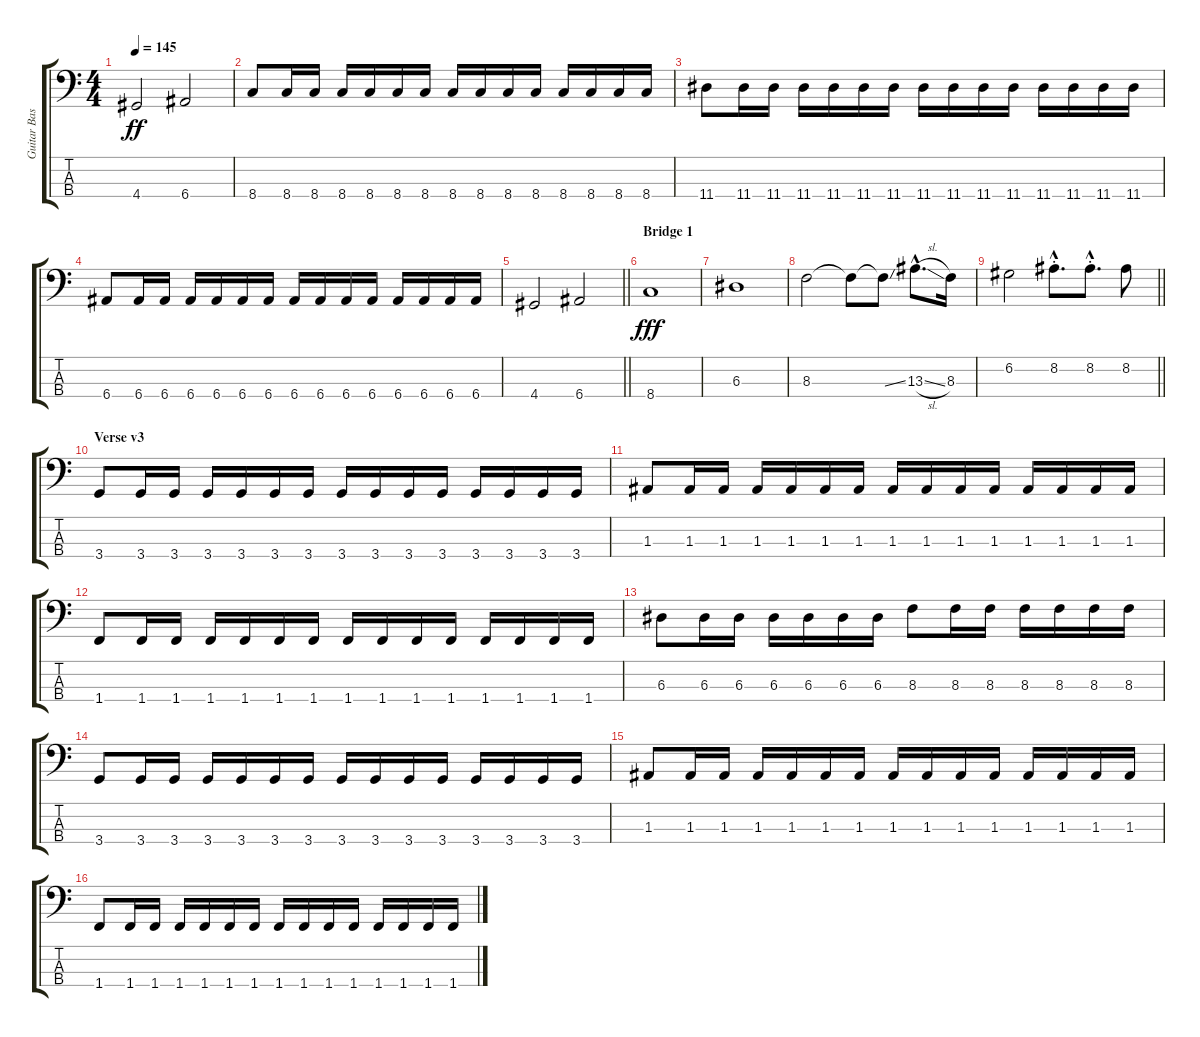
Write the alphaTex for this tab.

\track ("Guitar Bass" "Guitar Bas") {instrument electricbassfinger}
\staff {score tabs}
\tuning (G2 D2 A1 E1) {hide}
\ts (4 4)
\tempo 145
\clef f4
\ks c
4.4.2{dy ff} 6.4.2 |
8.4.8 8.4.16 8.4.16 8.4.16 8.4.16 8.4.16 8.4.16 8.4.16 8.4.16 8.4.16 8.4.16 8.4.16 8.4.16 8.4.16 8.4.16 |
11.4.8 11.4.16 11.4.16 11.4.16 11.4.16 11.4.16 11.4.16 11.4.16 11.4.16 11.4.16 11.4.16 11.4.16 11.4.16 11.4.16 11.4.16 |
6.4.8 6.4.16 6.4.16 6.4.16 6.4.16 6.4.16 6.4.16 6.4.16 6.4.16 6.4.16 6.4.16 6.4.16 6.4.16 6.4.16 6.4.16 |
\barLineRight lightlight
4.4.2 6.4.2 |
\section ("" "Bridge 1")
8.4.1{dy fff} |
6.3.1 |
8.3.2 8.3{t}.8 8.3{ss t}.8 13.3{sl hac}.8{d} 8.3.16 |
\barLineRight lightlight
6.2.2 8.2{hac st}.8{d} 8.2{hac st}.8{d} 8.2.8 |
\section ("" "Verse v3")
3.4.8 3.4.16 3.4.16 3.4.16 3.4.16 3.4.16 3.4.16 3.4.16 3.4.16 3.4.16 3.4.16 3.4.16 3.4.16 3.4.16 3.4.16 |
1.3.8 1.3.16 1.3.16 1.3.16 1.3.16 1.3.16 1.3.16 1.3.16 1.3.16 1.3.16 1.3.16 1.3.16 1.3.16 1.3.16 1.3.16 |
1.4.8 1.4.16 1.4.16 1.4.16 1.4.16 1.4.16 1.4.16 1.4.16 1.4.16 1.4.16 1.4.16 1.4.16 1.4.16 1.4.16 1.4.16 |
6.3.8 6.3.16 6.3.16 6.3.16 6.3.16 6.3.16 6.3.16 8.3.8 8.3.16 8.3.16 8.3.16 8.3.16 8.3.16 8.3.16 |
3.4.8 3.4.16 3.4.16 3.4.16 3.4.16 3.4.16 3.4.16 3.4.16 3.4.16 3.4.16 3.4.16 3.4.16 3.4.16 3.4.16 3.4.16 |
1.3.8 1.3.16 1.3.16 1.3.16 1.3.16 1.3.16 1.3.16 1.3.16 1.3.16 1.3.16 1.3.16 1.3.16 1.3.16 1.3.16 1.3.16 |
1.4.8 1.4.16 1.4.16 1.4.16 1.4.16 1.4.16 1.4.16 1.4.16 1.4.16 1.4.16 1.4.16 1.4.16 1.4.16 1.4.16 1.4.16
